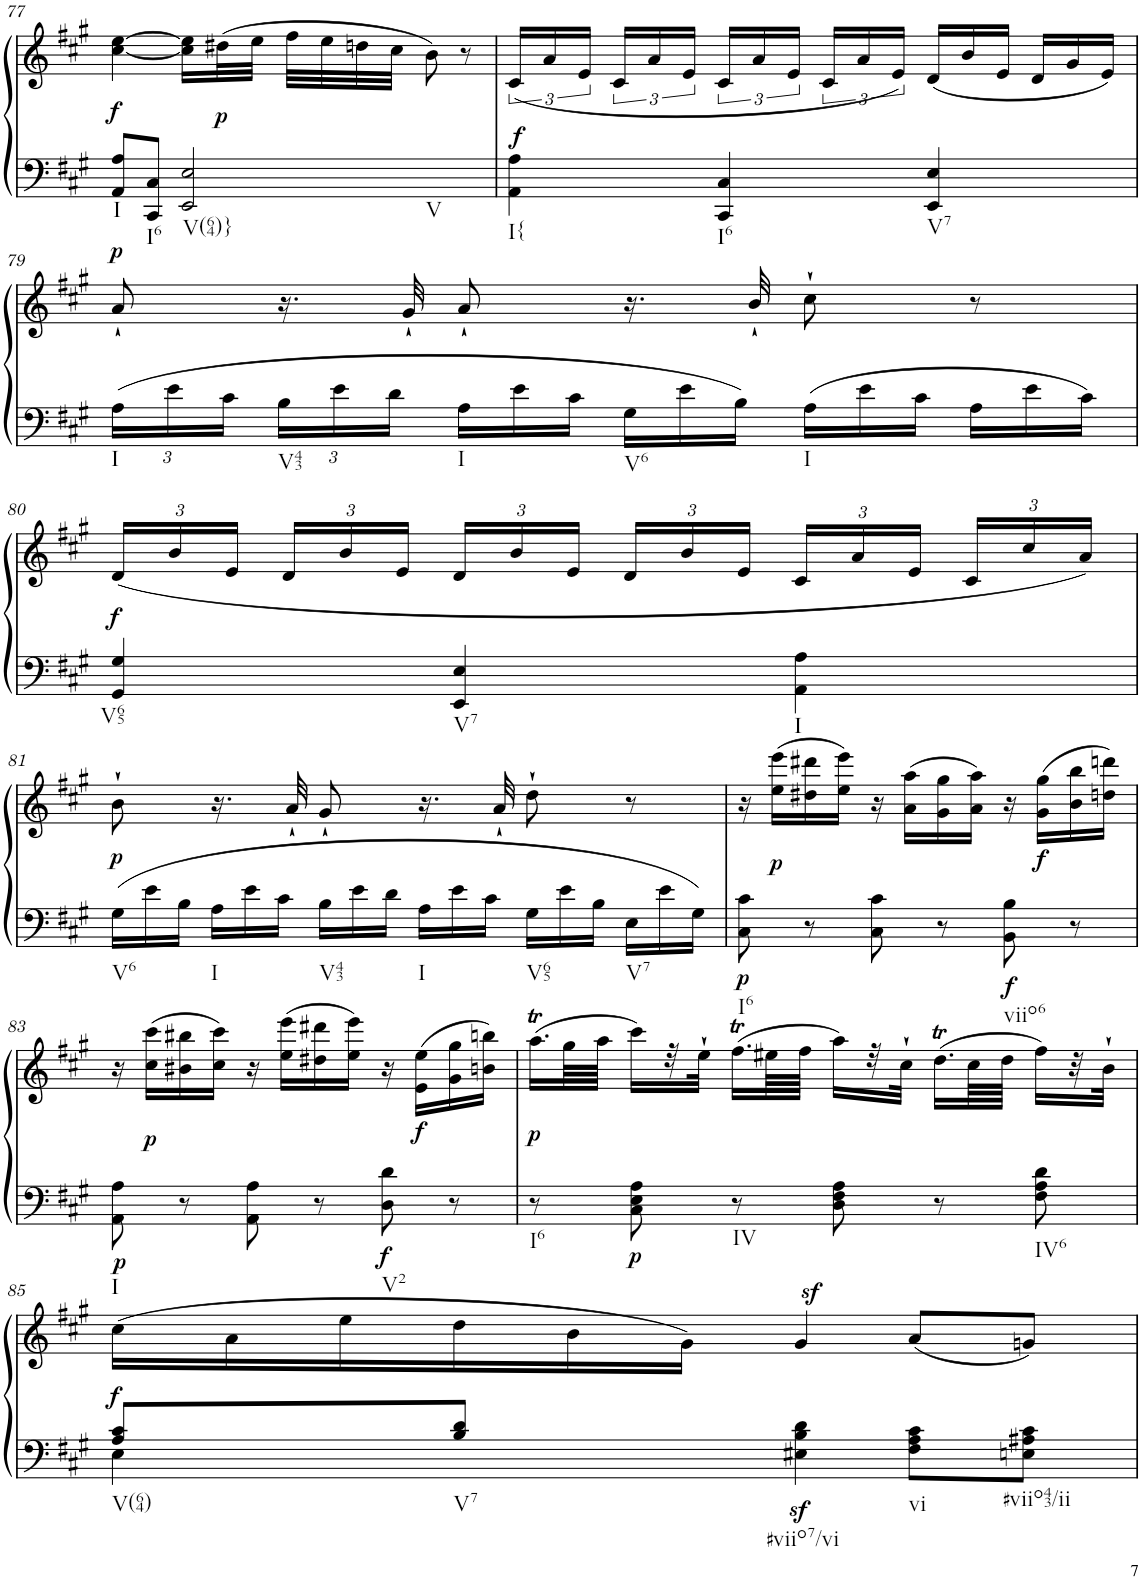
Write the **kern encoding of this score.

**kern	**kern	**dynam
*part1	*part1	*part1
*staff2	*staff1	*staff1/2
*I"unbenannt2	*	*
!!LO:PB:g=z
*clefF4	*clefG2	*
*k[f#c#g#]	*k[f#c#g#]	*
*M3/4	*M3/4	*
=77	=77	=77
!LO:TX:b:t=I	!	!
!	!	!LO:DY:b
8AA/ 8A/L	[4cc#\ [4ee\	f
!LO:TX:b:t=I6	!	!
8CC#/ 8C#/J	.	.
!LO:TX:b:t=V(64)}	!	!
!LO:TX:b:t=V	!	!
2EE/ 2E/	16cc#\] 16ee\]LL	.
!	!	!LO:DY:b
.	(32dd#X\L	p
.	32ee\JJJ	.
.	32ff#\LLL	.
.	32ee\	.
.	32ddn\	.
.	32cc#\JJJ	.
.	8b\)	.
.	8r	.
=78	=78	=78
!LO:TX:b:t=I{	!	!
!	!	!LO:DY:a=2
4AA\ 4A\	(24c#/LL	f
.	24a/	.
.	24e/JJ	.
.	24c#/LL	.
.	24a/	.
.	24e/JJ	.
!LO:TX:b:t=I6	!	!
4CC#/ 4C#/	24c#/LL	.
.	24a/	.
.	24e/JJ	.
.	24c#/LL	.
.	24a/	.
.	24e/JJ)	.
!LO:TX:b:t=V7	!	!
4EE/ 4E/	(24d/LL	.
.	24b/	.
.	24e/JJ	.
*	*Xbrackettup	*
.	24d/LL	.
.	24g#/	.
.	24e/JJ)	.
!!LO:LB:g=z
=79	=79	=79
*Xbrackettup	*	*
!LO:TX:b:t=I	!	!
!	!	!LO:DY:a
24A\LL	8a`/	p
24e\	.	.
24c#\JJ	.	.
!LO:TX:b:t=V43	!	!
24B\LL	16.r	.
24e\	.	.
24d\JJ	.	.
.	32g#`/	.
!LO:TX:b:t=I	!	!
24A\LL	8a`/	.
24e\	.	.
24c#\JJ	.	.
!LO:TX:b:t=V6	!	!
24G#\LL	16.r	.
24e\	.	.
24B\JJ	.	.
.	32b`/	.
!LO:TX:b:t=I	!	!
24A\LL	8cc#`\	.
24e\	.	.
24c#\JJ	.	.
24A\LL	8r	.
24e\	.	.
24c#\JJ	.	.
!!LO:LB:g=z
=80	=80	=80
!LO:TX:b:t=V65	!	!
!	!	!LO:DY:b
4GG#/ 4G#/	(24d/LL	f
.	24b/	.
.	24e/JJ	.
.	24d/LL	.
.	24b/	.
.	24e/JJ	.
!LO:TX:b:t=V7	!	!
4EE/ 4E/	24d/LL	.
.	24b/	.
.	24e/JJ	.
.	24d/LL	.
.	24b/	.
.	24e/JJ	.
!LO:TX:b:t=I	!	!
4AA\ 4A\	24c#/LL	.
.	24a/	.
.	24e/JJ	.
.	24c#/LL	.
.	24cc#/	.
.	24a/JJ)	.
!!LO:LB:g=z
=81	=81	=81
!LO:TX:b:t=V6	!	!
!	!	!LO:DY:b
24G#\LL	8b`\	p
24e\	.	.
24B\JJ	.	.
!LO:TX:b:t=I	!	!
24A\LL	16.r	.
24e\	.	.
24c#\JJ	.	.
.	32a`/	.
!LO:TX:b:t=V43	!	!
24B\LL	8g#`/	.
24e\	.	.
24d\JJ	.	.
!LO:TX:b:t=I	!	!
24A\LL	16.r	.
24e\	.	.
24c#\JJ	.	.
.	32a`/	.
!LO:TX:b:t=V65	!	!
24G#\LL	8dd`\	.
24e\	.	.
24B\JJ	.	.
!LO:TX:b:t=V7	!	!
24E\LL	8r	.
24e\	.	.
24G#\JJ	.	.
=82	=82	=82
!LO:TX:b:t=I6	!	!
!	!	!LO:DY:b=2
8C#\ 8c#\	16r	p
!	!	!LO:DY:b
.	(16ee\ 16eee\LL	p
8r	16dd#X\ 16ddd#X\	.
.	16ee\ 16eee\JJ)	.
8C#\ 8c#\	16r	.
.	(16a\ 16aa\LL	.
8r	16g#\ 16gg#\	.
.	16a\ 16aa\JJ)	.
!LO:TX:b:t=viio6	!	!
!	!	!LO:DY:b=2
8BB\ 8B\	16r	f
!	!	!LO:DY:b
.	(16g#\ 16gg#\LL	f
8r	16b\ 16bb\	.
.	16ddn\ 16dddn\JJ)	.
!!LO:LB:g=z
=83	=83	=83
!LO:TX:b:t=I	!	!
!	!	!LO:DY:b=2
8AA\ 8A\	16r	p
!	!	!LO:DY:b
.	(16cc#\ 16ccc#\LL	p
8r	16b#X\ 16bb#X\	.
.	16cc#\ 16ccc#\JJ)	.
8AA\ 8A\	16r	.
.	(16ee\ 16eee\LL	.
8r	16dd#X\ 16ddd#X\	.
.	16ee\ 16eee\JJ)	.
!LO:TX:b:t=V2	!	!
!	!	!LO:DY:a=2
!	!	!LO:DY:n=1:b=2
8D\ 8d\	16r	f f
.	(16e\ 16ee\LL	.
8r	16g#\ 16gg#\	.
.	16bn\ 16bbn\JJ)	.
=84	=84	=84
!LO:TX:b:t=I6	!	!
!	!	!LO:DY:b
8r	(16.aaT\LL	p
.	64gg#\LL	.
.	64aa\JJJJ	.
!	!	!LO:DY:b=2
8C#\ 8E\ 8A\	16ccc#\LL)	p
.	32r	.
.	32ee`\JJJ	.
!LO:TX:b:t=IV	!	!
8r	(16.ff#T\LL	.
.	64ee#X\LL	.
.	64ff#\JJJJ	.
8D\ 8F#\ 8A\	16aa\LL)	.
.	32r	.
.	32cc#`\JJJ	.
8r	(16.ddT\LL	.
.	64cc#\LL	.
.	64dd\JJJJ	.
!LO:TX:b:t=IV6	!	!
8F#\ 8A\ 8d\	16ff#\LL)	.
.	32r	.
.	32b`\JJJ	.
!!LO:LB:g=z
=85	=85	=85
*^	*	*
*	*	*brackettup	*
!LO:TX:b:t=V(64)	!	!	!
!	!	!	!LO:DY:b
8A/ 8c#/L	4E\	(24cc#\LL	f
.	.	24a\	.
.	.	24ee\	.
!LO:TX:b:t=V7	!	!	!
8B/ 8d/J	.	24dd\	.
.	.	24b\	.
.	.	24g#\JJ)	.
!LO:TX:b:t=#viio7/vi	!	!	!
!	!	!	!LO:DY:b=2
4ryy	4E#X\ 4B\ 4d\	4g#z>/	sf
!LO:TX:b:t=vi	!	!	!
!LO:TX:b:t=#viio43/ii	!	!	!
4ryy	8F#\ 8A\ 8c#\L	(8a/L	.
.	8En\ 8A#X\ 8c#\J	8gn/J)	.
*v	*v	*	*
=	=	=
*-	*-	*-
